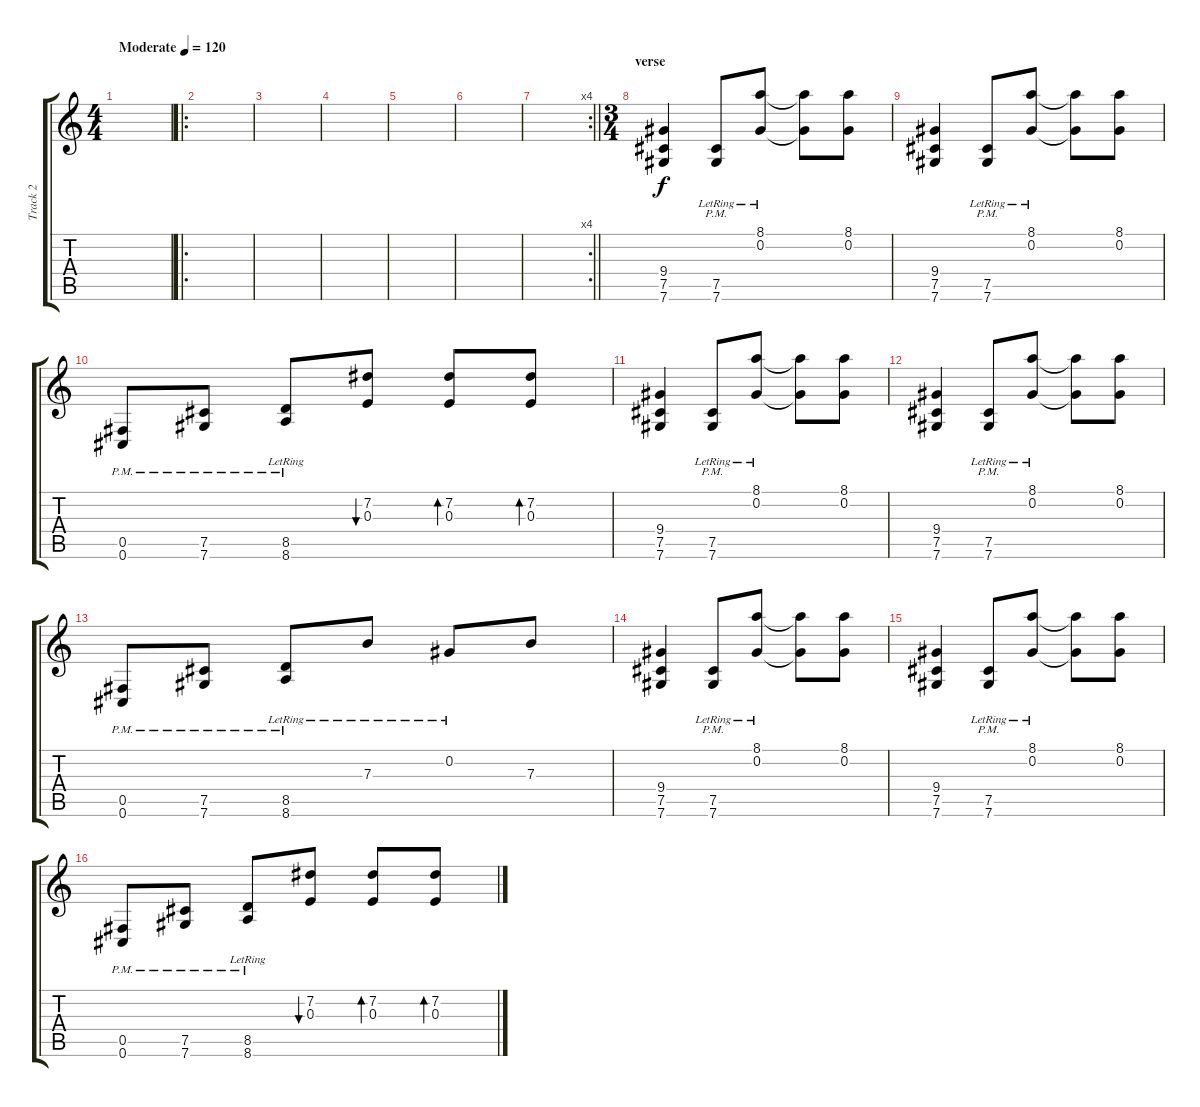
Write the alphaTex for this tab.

\track ("Track 2" "Track 2") {instrument overdrivenguitar}
\staff {score tabs}
\tuning (Db4 Ab3 E3 B2 Gb2 Db2) {hide}
\ts (4 4)
\tempo (120 "Moderate")
\clef g2
\ks c
|
\ro
|
|
|
|
|
\rc 4
\barLineRight lightlight
|
\ts (3 4)
\section ("" "verse")
(9.4 7.5 7.6).4 (7.5{pm} 7.6{pm lr}).8 (8.1{lr} 0.2).8 (8.1{t} 0.2{t}).8 (8.1 0.2).8 |
(9.4 7.5 7.6).4 (7.5{pm} 7.6{pm lr}).8 (8.1{lr} 0.2).8 (8.1{t} 0.2{t}).8 (8.1 0.2).8 |
(0.5{pm} 0.6{pm}).8 (7.5{pm} 7.6{pm}).8 (8.5{pm} 8.6{pm lr}).8 (7.2 0.3).8{bu 240} (7.2 0.3).8{bd 240} (7.2 0.3).8{bd 240} |
(9.4 7.5 7.6).4 (7.5{pm} 7.6{pm lr}).8 (8.1{lr} 0.2).8 (8.1{t} 0.2{t}).8 (8.1 0.2).8 |
(9.4 7.5 7.6).4 (7.5{pm} 7.6{pm lr}).8 (8.1{lr} 0.2).8 (8.1{t} 0.2{t}).8 (8.1 0.2).8 |
(0.5{pm} 0.6{pm}).8 (7.5{pm} 7.6{pm}).8 (8.5{pm} 8.6{pm lr}).8 7.3{lr}.8 0.2{lr}.8 7.3.8 |
(9.4 7.5 7.6).4 (7.5{pm} 7.6{pm lr}).8 (8.1{lr} 0.2).8 (8.1{t} 0.2{t}).8 (8.1 0.2).8 |
(9.4 7.5 7.6).4 (7.5{pm} 7.6{pm lr}).8 (8.1{lr} 0.2).8 (8.1{t} 0.2{t}).8 (8.1 0.2).8 |
(0.5{pm} 0.6{pm}).8 (7.5{pm} 7.6{pm}).8 (8.5{pm} 8.6{pm lr}).8 (7.2 0.3).8{bu 240} (7.2 0.3).8{bd 240} (7.2 0.3).8{bd 240}
